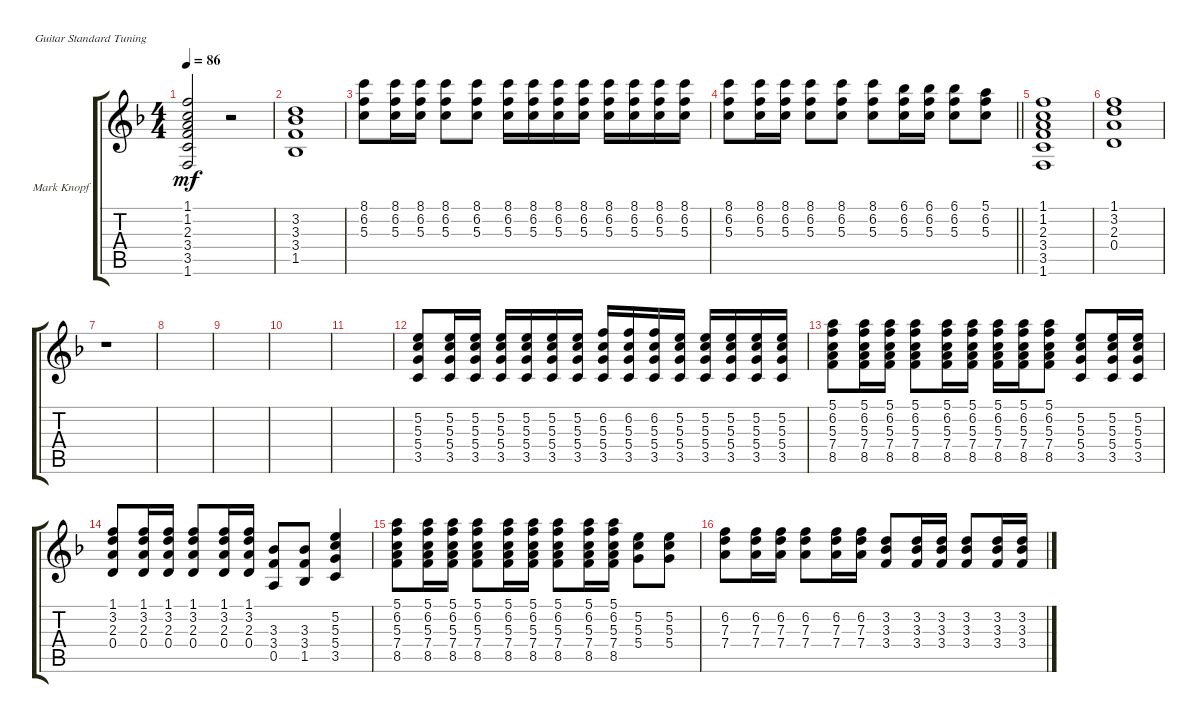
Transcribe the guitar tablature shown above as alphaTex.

\bracketExtendMode groupsimilarinstruments
\firstSystemTrackNameOrientation horizontal
\otherSystemsTrackNameOrientation horizontal
\track ("Mark Knopfler - Gtr. 4" "Mark Knopf") {instrument electricguitarclean}
\staff {score tabs}
\tuning (E4 B3 G3 D3 A2 E2)
\ts (4 4)
\section ("" "")
\tempo 86
\clef g2
\ks f
(1.1 1.2 2.3 3.4 3.5 1.6).2{dy mf} r.2 |
(3.2 3.3 3.4 1.5).1 |
(8.1 6.2 5.3).8 (8.1 6.2 5.3).16 (8.1 6.2 5.3).16 (8.1 6.2 5.3).8 (8.1 6.2 5.3).8 (8.1 6.2 5.3).16 (8.1 6.2 5.3).16 (8.1 6.2 5.3).16 (8.1 6.2 5.3).16 (8.1 6.2 5.3).16 (8.1 6.2 5.3).16 (8.1 6.2 5.3).16 (8.1 6.2 5.3).16 |
\barLineRight lightlight
(8.1 6.2 5.3).8 (8.1 6.2 5.3).16 (8.1 6.2 5.3).16 (8.1 6.2 5.3).8 (8.1 6.2 5.3).8 (8.1 6.2 5.3).8 (6.1 6.2 5.3).16 (6.1 6.2 5.3).16 (6.1 6.2 5.3).8 (5.1 6.2 5.3).8 |
\section ("" "")
(1.1 1.2 2.3 3.4 3.5 1.6).1 |
(1.1 3.2 2.3 0.4).1 |
r.1 |
|
|
|
|
(5.2 5.3 5.4 3.5).8 (5.2 5.3 5.4 3.5).16 (5.2 5.3 5.4 3.5).16 (5.2 5.3 5.4 3.5).16 (5.2 5.3 5.4 3.5).16 (5.2 5.3 5.4 3.5).16 (5.2 5.3 5.4 3.5).16 (6.2 5.3 5.4 3.5).16 (6.2 5.3 5.4 3.5).16 (6.2 5.3 5.4 3.5).16 (5.2 5.3 5.4 3.5).16 (5.2 5.3 5.4 3.5).16 (5.2 5.3 5.4 3.5).16 (5.2 5.3 5.4 3.5).16 (5.2 5.3 5.4 3.5).16 |
(5.1 6.2 5.3 7.4 8.5).8 (5.1 6.2 5.3 7.4 8.5).16 (5.1 6.2 5.3 7.4 8.5).16 (5.1 6.2 5.3 7.4 8.5).8 (5.1 6.2 5.3 7.4 8.5).16 (5.1 6.2 5.3 7.4 8.5).16 (5.1 6.2 5.3 7.4 8.5).16 (5.1 6.2 5.3 7.4 8.5).16 (5.1 6.2 5.3 7.4 8.5).8 (5.2 5.3 5.4 3.5).8 (5.2 5.3 5.4 3.5).16 (5.2 5.3 5.4 3.5).16 |
(1.1 3.2 2.3 0.4).8 (1.1 3.2 2.3 0.4).16 (1.1 3.2 2.3 0.4).16 (1.1 3.2 2.3 0.4).8 (1.1 3.2 2.3 0.4).16 (1.1 3.2 2.3 0.4).16 (3.3 3.4 0.5).8 (3.3 3.4 1.5).8 (5.2 5.3 5.4 3.5).4 |
(5.1 6.2 5.3 7.4 8.5).8 (5.1 6.2 5.3 7.4 8.5).16 (5.1 6.2 5.3 7.4 8.5).16 (5.1 6.2 5.3 7.4 8.5).8 (5.1 6.2 5.3 7.4 8.5).16 (5.1 6.2 5.3 7.4 8.5).16 (5.1 6.2 5.3 7.4 8.5).8 (5.1 6.2 5.3 7.4 8.5).16 (5.1 6.2 5.3 7.4 8.5).16 (5.2 5.3 5.4).8 (5.2 5.3 5.4).8 |
(6.2 7.3 7.4).8 (6.2 7.3 7.4).16 (6.2 7.3 7.4).16 (6.2 7.3 7.4).8 (6.2 7.3 7.4).16 (6.2 7.3 7.4).16 (3.2 3.3 3.4).8 (3.2 3.3 3.4).16 (3.2 3.3 3.4).16 (3.2 3.3 3.4).8 (3.2 3.3 3.4).16 (3.2 3.3 3.4).16
